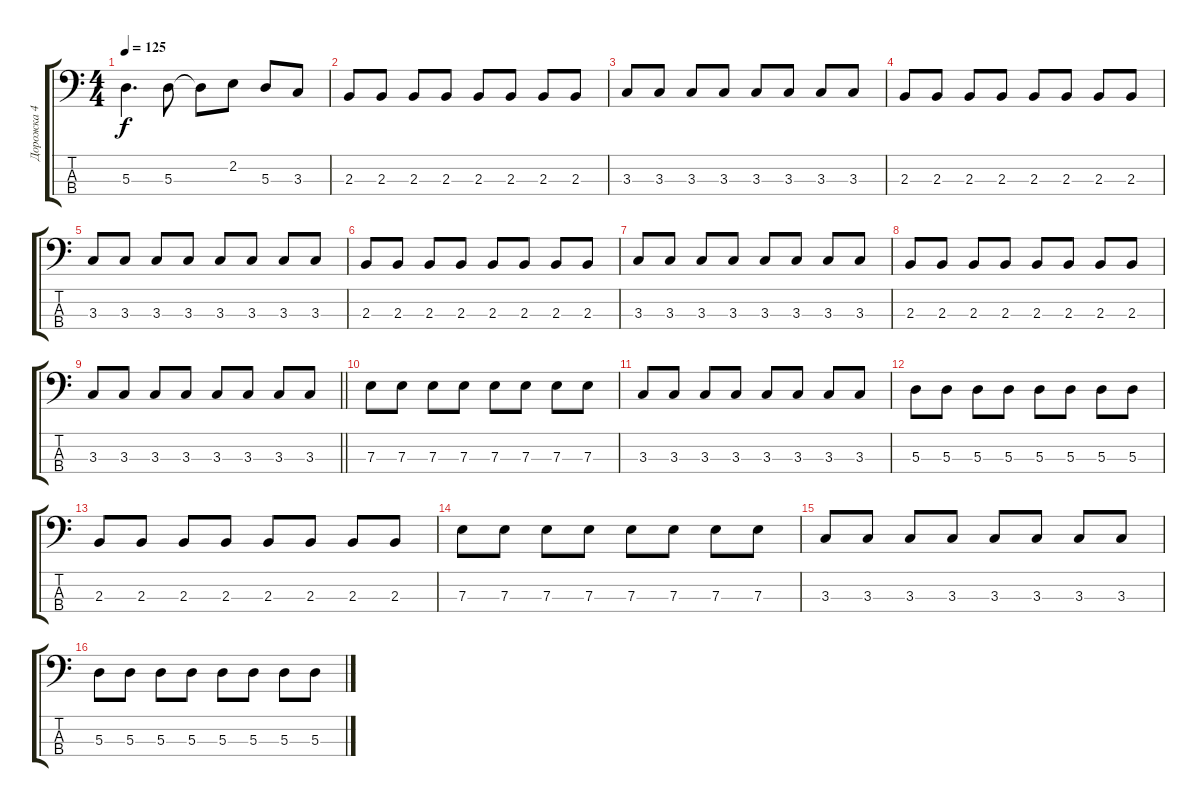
\track ("Дорожка 4" "Дорожка 4") {instrument electricbassfinger}
\staff {score tabs}
\tuning (G2 D2 A1 E1) {hide}
\ts (4 4)
\tempo 125
\clef f4
\ks c
5.3.4{d dy f} 5.3.8 5.3{t}.8 2.2.8 5.3.8 3.3.8 |
2.3.8 2.3.8 2.3.8 2.3.8 2.3.8 2.3.8 2.3.8 2.3.8 |
3.3.8 3.3.8 3.3.8 3.3.8 3.3.8 3.3.8 3.3.8 3.3.8 |
2.3.8 2.3.8 2.3.8 2.3.8 2.3.8 2.3.8 2.3.8 2.3.8 |
3.3.8 3.3.8 3.3.8 3.3.8 3.3.8 3.3.8 3.3.8 3.3.8 |
2.3.8 2.3.8 2.3.8 2.3.8 2.3.8 2.3.8 2.3.8 2.3.8 |
3.3.8 3.3.8 3.3.8 3.3.8 3.3.8 3.3.8 3.3.8 3.3.8 |
2.3.8 2.3.8 2.3.8 2.3.8 2.3.8 2.3.8 2.3.8 2.3.8 |
\barLineRight lightlight
3.3.8 3.3.8 3.3.8 3.3.8 3.3.8 3.3.8 3.3.8 3.3.8 |
7.3.8 7.3.8 7.3.8 7.3.8 7.3.8 7.3.8 7.3.8 7.3.8 |
3.3.8 3.3.8 3.3.8 3.3.8 3.3.8 3.3.8 3.3.8 3.3.8 |
5.3.8 5.3.8 5.3.8 5.3.8 5.3.8 5.3.8 5.3.8 5.3.8 |
2.3.8 2.3.8 2.3.8 2.3.8 2.3.8 2.3.8 2.3.8 2.3.8 |
7.3.8 7.3.8 7.3.8 7.3.8 7.3.8 7.3.8 7.3.8 7.3.8 |
3.3.8 3.3.8 3.3.8 3.3.8 3.3.8 3.3.8 3.3.8 3.3.8 |
5.3.8 5.3.8 5.3.8 5.3.8 5.3.8 5.3.8 5.3.8 5.3.8
